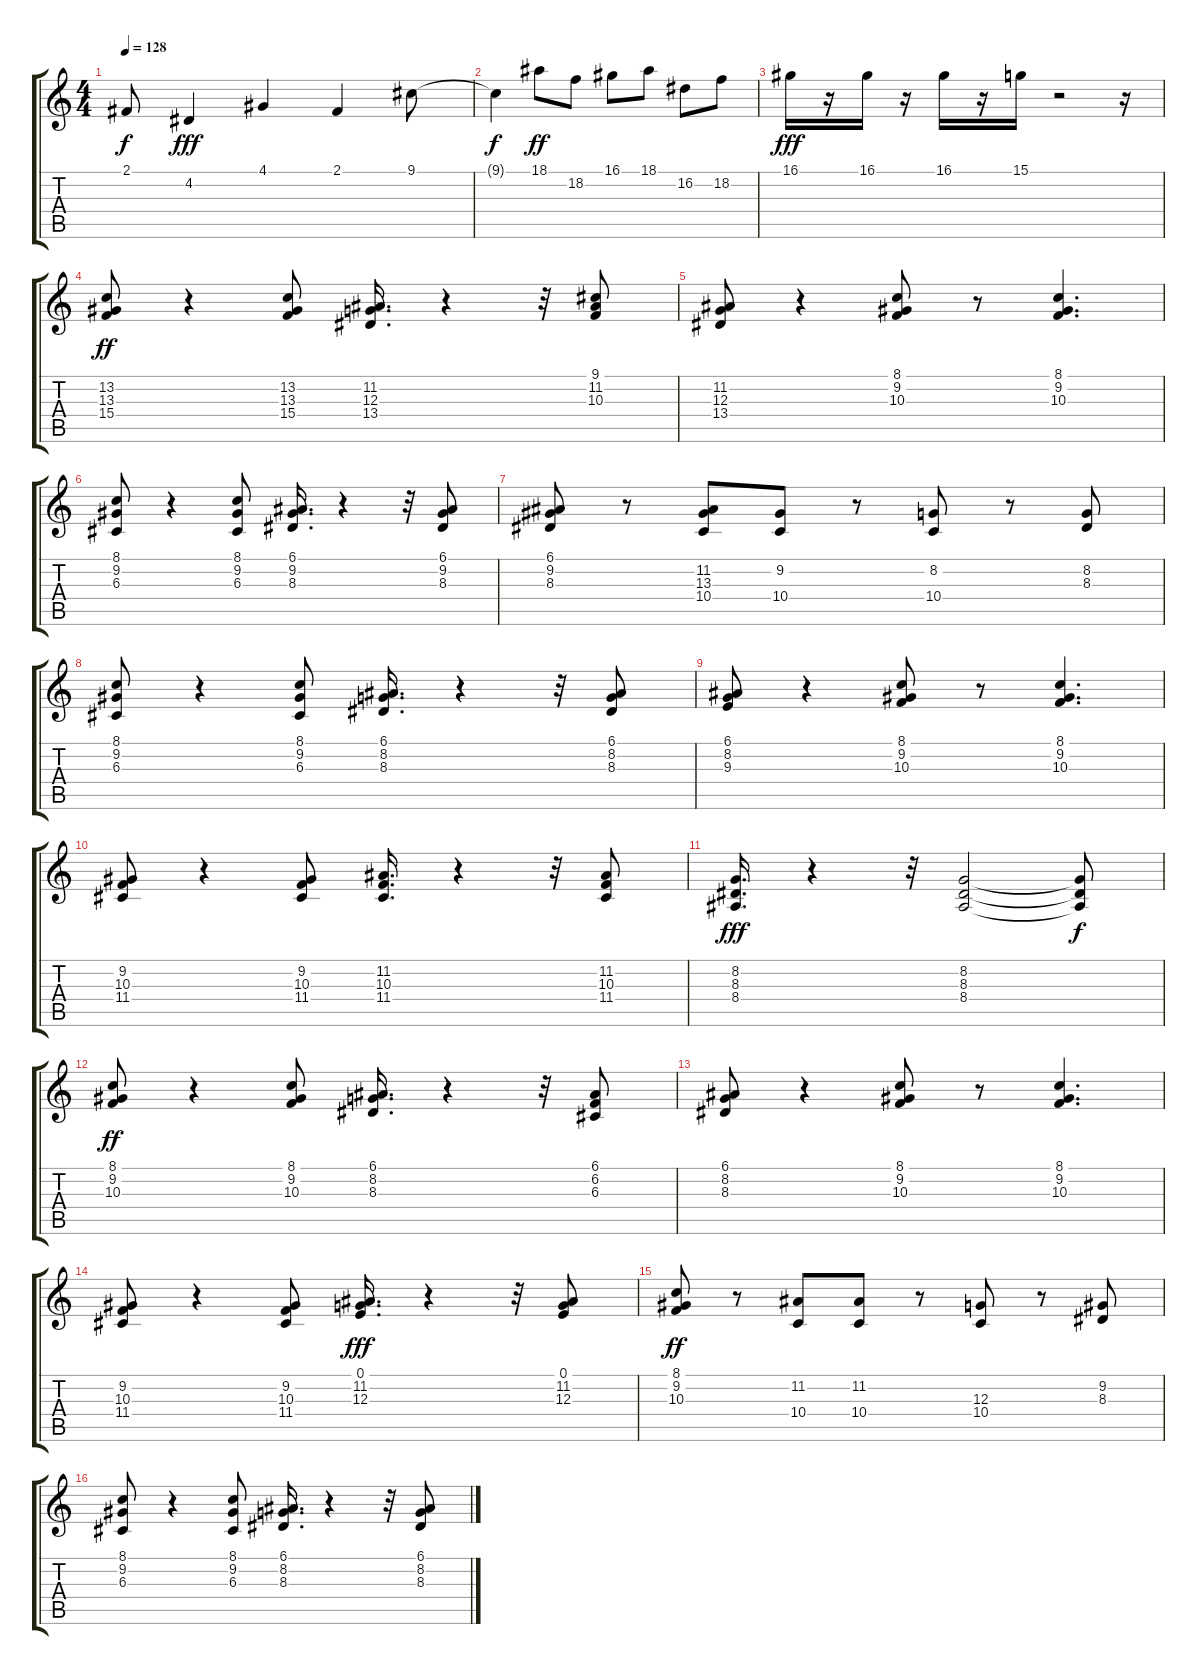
\track "" {instrument lead2sawtooth}
\staff {score tabs}
\tuning (E4 B3 G3 D3 A2 E2) {hide}
\ts (4 4)
\tempo 128
\clef g2
\ks c
2.1{t}.8{dy f} 4.2.4{dy fff} 4.1.4 2.1.4 9.1.8 |
9.1{t}.4{dy f} 18.1.8{dy ff} 18.2.8 16.1.8 18.1.8 16.2.8 18.2.8 |
16.1.16{dy fff} r.16 16.1.16 r.16 16.1.16 r.16 15.1.16 r.2 r.16 |
(13.2 13.3 15.4).8{dy ff instrument lead2sawtooth} r.4 (13.2 13.3 15.4).8 (11.2 12.3 13.4).16{d} r.4 r.32 (9.1 11.2 10.3).8 |
(11.2 12.3 13.4).8 r.4 (8.1 9.2 10.3).8 r.8 (8.1 9.2 10.3).4{d} |
(8.1 9.2 6.3).8 r.4 (8.1 9.2 6.3).8 (6.1 9.2 8.3).16{d} r.4 r.32 (6.1 9.2 8.3).8 |
(6.1 9.2 8.3).8 r.8 (11.2 13.3 10.4).8 (9.2 10.4).8 r.8 (8.2 10.4).8 r.8 (8.2 8.3).8 |
(8.1 9.2 6.3).8 r.4 (8.1 9.2 6.3).8 (6.1 8.2 8.3).16{d} r.4 r.32 (6.1 8.2 8.3).8 |
(6.1 8.2 9.3).8 r.4 (8.1 9.2 10.3).8 r.8 (8.1 9.2 10.3).4{d} |
(9.2 10.3 11.4).8 r.4 (9.2 10.3 11.4).8 (11.2 10.3 11.4).16{d} r.4 r.32 (11.2 10.3 11.4).8 |
(8.2 8.3 8.4).16{d dy fff} r.4 r.32 (8.2 8.3 8.4).2 (8.2{t} 8.3{t} 8.4{t}).8{dy f} |
(8.1 9.2 10.3).8{dy ff} r.4 (8.1 9.2 10.3).8 (6.1 8.2 8.3).16{d} r.4 r.32 (6.1 6.2 6.3).8 |
(6.1 8.2 8.3).8 r.4 (8.1 9.2 10.3).8 r.8 (8.1 9.2 10.3).4{d} |
(9.2 10.3 11.4).8 r.4 (9.2 10.3 11.4).8 (0.1 11.2 12.3).16{d dy fff} r.4 r.32 (0.1 11.2 12.3).8 |
(8.1 9.2 10.3).8{dy ff} r.8 (11.2 10.4).8 (11.2 10.4).8 r.8 (12.3 10.4).8 r.8 (9.2 8.3).8 |
(8.1 9.2 6.3).8 r.4 (8.1 9.2 6.3).8 (6.1 8.2 8.3).16{d} r.4 r.32 (6.1 8.2 8.3).8
